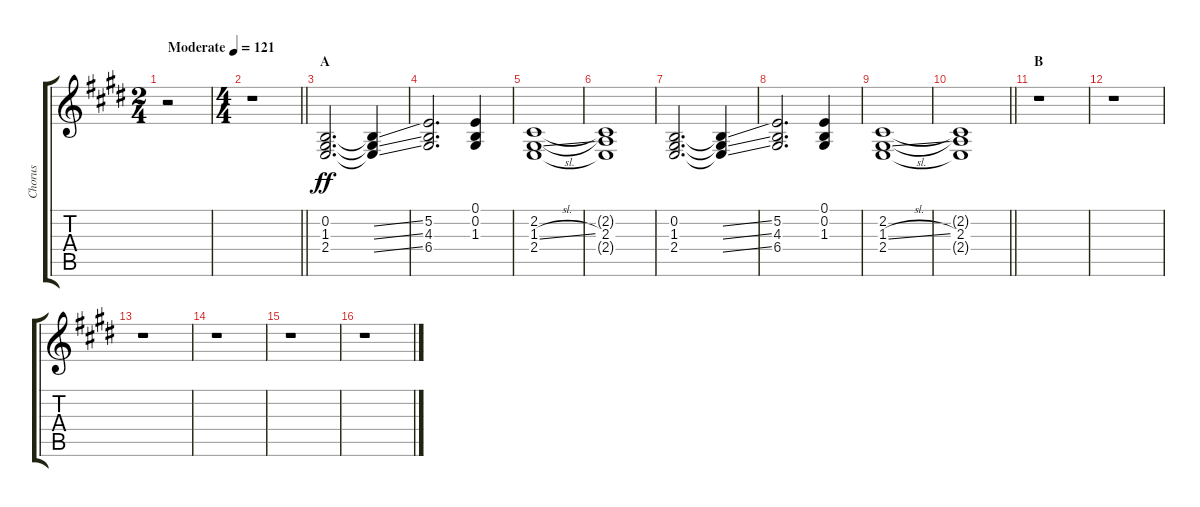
\track ("Chorus" "Chorus") {instrument voiceoohs}
\staff {score tabs}
\tuning (E4 B3 G3 D3 A2 E2) {hide}
\ts (2 4)
\tempo (121 "Moderate")
\clef g2
\ks e
r.2{dy ff instrument voiceoohs} |
\ts (4 4)
\barLineRight lightlight
r.1 |
\section ("" "A")
(0.2 1.3 2.4).2{d} (0.2{ss t} 1.3{ss t} 2.4{ss t}).4 |
(5.2 4.3 6.4).2{d} (0.1 0.2 1.3).4 |
(2.2 1.3{sl} 2.4).1 |
(2.2{t} 2.3 2.4{t}).1 |
(0.2 1.3 2.4).2{d} (0.2{ss t} 1.3{ss t} 2.4{ss t}).4 |
(5.2 4.3 6.4).2{d} (0.1 0.2 1.3).4 |
(2.2 1.3{sl} 2.4).1 |
\barLineRight lightlight
(2.2{t} 2.3 2.4{t}).1 |
\section ("" "B")
r.1 |
r.1 |
r.1 |
r.1 |
r.1 |
r.1
